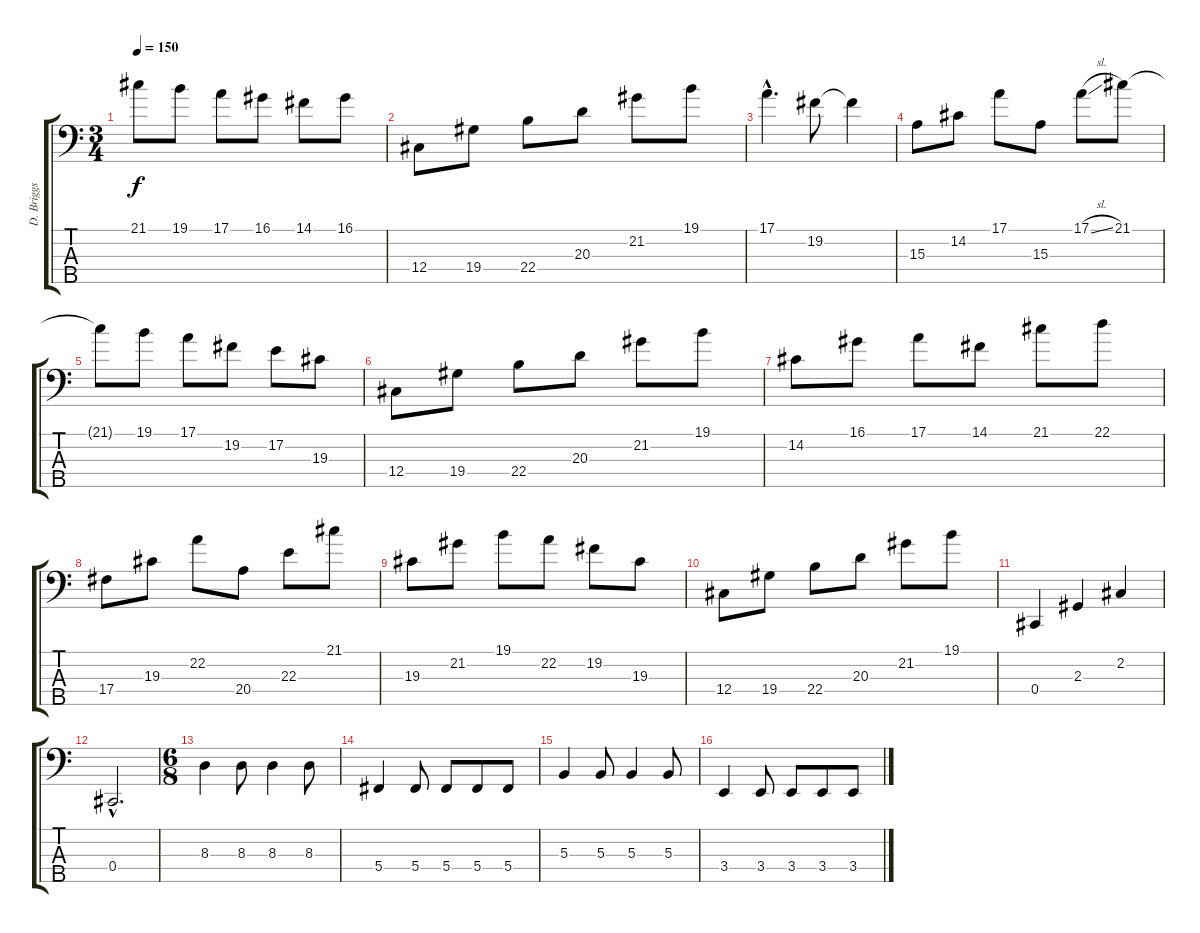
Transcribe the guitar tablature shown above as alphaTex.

\track ("D. Briggs Bass" "D. Briggs ") {instrument electricbassfinger}
\staff {score tabs}
\tuning (E2 B1 Gb1 Db1 Ab0) {hide}
\ts (3 4)
\tempo 150
\clef f4
\ks c
21.1{t}.8{dy f} 19.1.8 17.1.8 16.1.8 14.1.8 16.1.8 |
12.4.8 19.4.8 22.4.8 20.3.8 21.2.8 19.1.8 |
17.1{hac}.4{d} 19.2.8 19.2{t}.4 |
15.3.8 14.2.8 17.1.8 15.3.8 17.1{sl}.8 21.1.8 |
21.1{t}.8 19.1.8 17.1.8 19.2.8 17.2.8 19.3.8 |
12.4.8 19.4.8 22.4.8 20.3.8 21.2.8 19.1.8 |
14.2.8 16.1.8 17.1.8 14.1.8 21.1.8 22.1.8 |
17.4.8 19.3.8 22.2.8 20.4.8 22.3.8 21.1.8 |
19.3.8 21.2.8 19.1.8 22.2.8 19.2.8 19.3.8 |
12.4.8 19.4.8 22.4.8 20.3.8 21.2.8 19.1.8 |
0.4.4 2.3.4 2.2.4 |
0.4{hac}.2{d} |
\ts (6 8)
8.3.4 8.3.8 8.3.4 8.3.8 |
5.4.4 5.4.8 5.4.8 5.4.8 5.4.8 |
5.3.4 5.3.8 5.3.4 5.3.8 |
3.4.4 3.4.8 3.4.8 3.4.8 3.4.8
